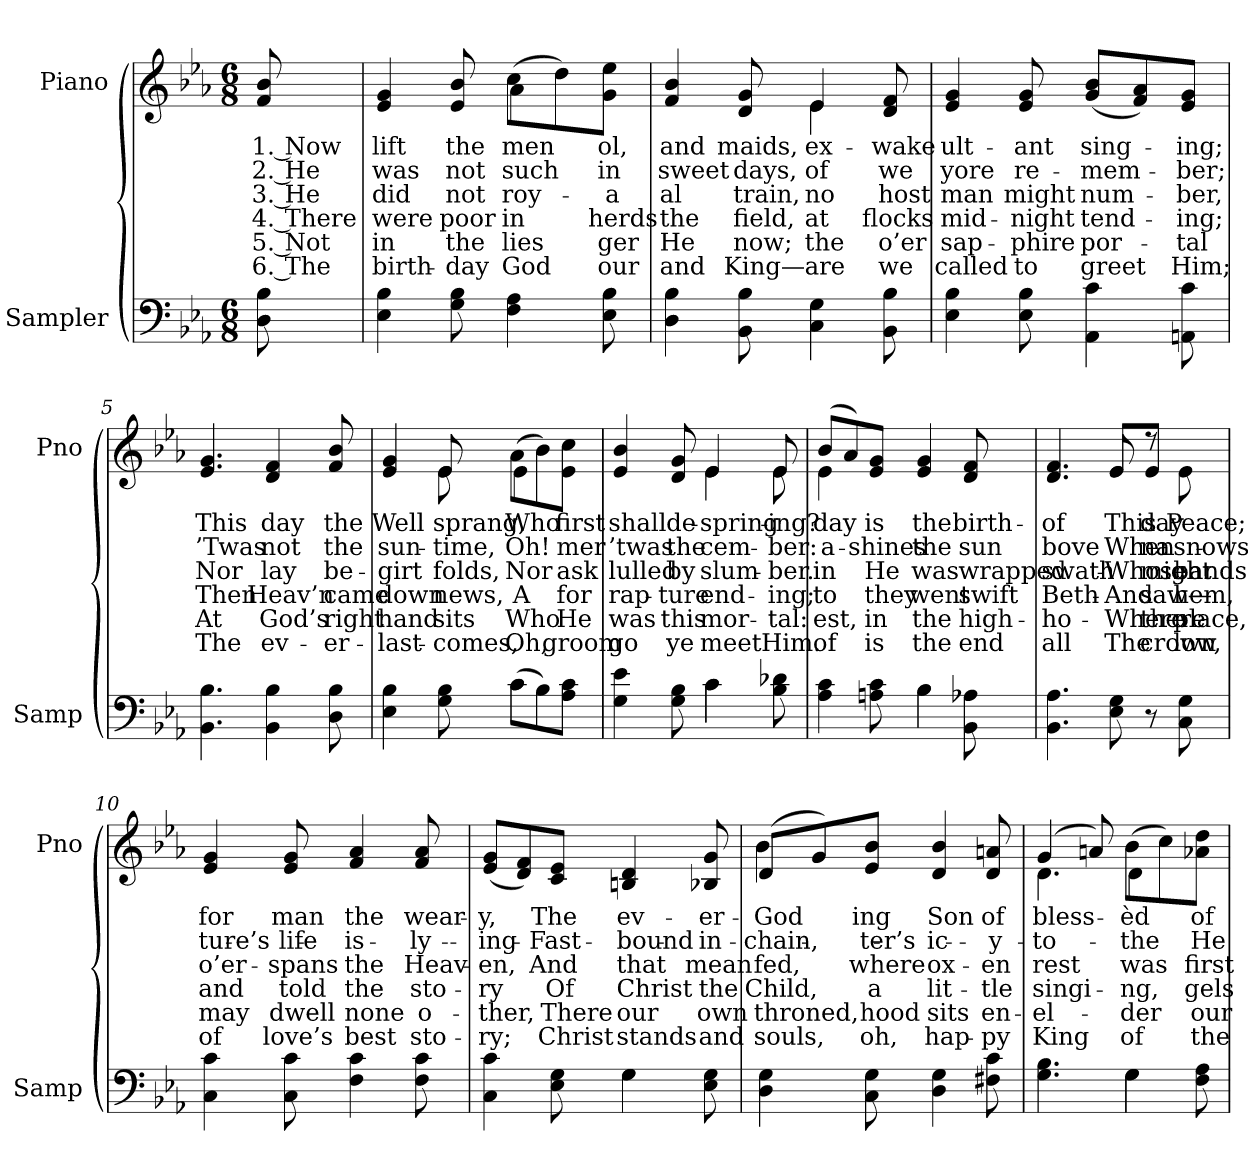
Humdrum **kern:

**kern	**kern	**text	**text	**text	**text	**text	**text
*part2	*part1	*part1	*part1	*part1	*part1	*part1	*part1
*staff2	*staff1	*staff1	*staff1	*staff1	*staff1	*staff1	*staff1
*I"Sampler	*I"Piano	*	*	*	*	*	*
*I'Samp	*I'Pno	*	*	*	*	*	*
*clefF4	*clefG2	*	*	*	*	*	*
*k[b-e-a-]	*k[b-e-a-]	*	*	*	*	*	*
*E-:	*E-:	*	*	*	*	*	*
*M6/8	*M6/8	*	*	*	*	*	*
=1	=1	=1	=1	=1	=1	=1	=1
8D 8B-	8f 8b-	1. Now	2. He	3. He	4. There	5. Not	6. The
=2	=2	=2	=2	=2	=2	=2	=2
*	*^	*	*	*	*	*	*
4E- 4B-	4e- 4g	4.ryy	lift	was	did	were	in	birth-
8G 8B-	8e- 8b-	.	the	not	not	poor	the	-day
4F 4A-	(8cc\L	4a-	men	such	roy-	in	lies	God
.	8dd\)	.	.	.	.	.	.	.
8E- 8B-	8g\ 8ee-\J	8ryy	-ol,	in	a	-herds	-ger	our
=3	=3	=3	=3	=3	=3	=3	=3	=3
4D 4B-	4f 4b-	4.ryy	and	sweet	-al	the	He	and
8BB- 8B-	8d 8g	.	maids,	days,	train,	field,	now;	King—
4C 4G	4e-/	4e-	ex-	of	no	at	the	are
8BB- 8B-	8d 8f	8ryy	wake	we	host	flocks	o’er	we
*	*v	*v	*	*	*	*	*	*
=4	=4	=4	=4	=4	=4	=4	=4
4E- 4B-	4e- 4g	-ult-	yore	man	mid-	sap-	called
8E- 8B-	8e- 8g	-ant	re-	might	-night	-phire	to
4AA- 4c	(8g/ 8b-/L	sing-	-mem-	num-	tend-	por-	greet
.	8f/ 8a-/)	.	.	.	.	.	.
8AAn 8c	8e-/ 8g/J	-ing;	-ber;	-ber,	-ing;	-tal	Him;
=5	=5	=5	=5	=5	=5	=5	=5
4.BB- 4.B-	4.e- 4.g	This	’Twas	Nor	Then	At	The
4BB- 4B-	4d 4f	day	not	lay	Heav’n	God’s	ev-
8D 8B-	8f 8b-	the	the	be-	came	right	-er-
=6	=6	=6	=6	=6	=6	=6	=6
*^	*^	*	*	*	*	*	*
4E- 4B-	4.ryy	4e- 4g	4ryy	Well	sun-	-girt	down	hand	-last-
8G 8B-	.	8e-/	8e-	sprang,	time,	folds,	news,	sits	comes,
(8c\L	4c	(8a-\L	4e-	Who	Oh!	Nor	A	Who	Oh,
8B-\)	.	8b-\)	.	.	.	.	.	.	.
8A-\ 8c\J	8ryy	8e-\ 8cc\J	8ryy	first	-mer	-ask	for	He	-groom
=7	=7	=7	=7	=7	=7	=7	=7	=7	=7
4G 4e-	4.ryy	4e- 4b-	4.ryy	shall	’twas	lulled	rap-	was	go
8G 8B-	.	8d 8g	.	de-	the	by	-ture	this	ye
4c\	4c	4e-/	4e-	spring-	-cem-	slum-	end-	mor-	meet
8B- 8d-X	8ryy	8e-/	8e-	-ing?	-ber:	-ber.	-ing;	-tal:	Him.
=8	=8	=8	=8	=8	=8	=8	=8	=8	=8
4A- 4c	4.ryy	(8b-/L	4e-	-day	a-	in	to	-est,	of
.	.	8a-/)	.	.	.	.	.	.	.
8An 8c	.	8e-/ 8g/J	2ryy	is	shines	He	they	in	is
4B-\	4B-	4e- 4g	.	the	the	was	went	the	the
8BB- 8A-X	8ryy	8d 8f	.	birth-	sun	wrapped	swift	high-	end
*v	*v	*	*	*	*	*	*	*	*
=9	=9	=9	=9	=9	=9	=9	=9	=9
4.BB- 4.A-	4.d 4.f	4.ryy	of	-bove	swath-	Beth-	ho-	all
8E- 8G	8e-/	8e-/L	This	When	Whose	And	Where	The
8r	8r	8e-/J	day	na-	might	saw—	there	crown
8C 8G	8e-\	8ryy	Peace;	snows	bands	-hem,	place,	-low,
*	*v	*v	*	*	*	*	*	*
=10	=10	=10	=10	=10	=10	=10	=10
4C 4c	4e- 4g	for	-ture’s	o’er-	and	may	of
8C 8c	8e- 8g	man	life	-spans	told	dwell	love’s
4F 4c	4f 4a-	the	is	the	the	none	best
8F 8c	8f 8a-	wear-	ly-	Heav-	sto-	o-	sto-
=11	=11	=11	=11	=11	=11	=11	=11
*^	*	*	*	*	*	*	*
4C 4c	4.ryy	(8e-/ 8g/L	-y,	-ing	-en,	-ry	-ther,	-ry;
.	.	8d/ 8f/)	.	.	.	.	.	.
8E- 8G	.	8c/ 8e-/J	The	Fast	And	Of	There	Christ
4G\	4G	4Bn 4d	ev-	bound	that	Christ	our	stands
8E- 8G	8ryy	8B-X 8g	-er-	in	mean	the	own	and
*v	*v	*	*	*	*	*	*	*
=12	=12	=12	=12	=12	=12	=12	=12
*	*^	*	*	*	*	*	*
4D 4G	(8d/L	4b-	God	chain,	fed,	Child,	-throned,	souls,
.	8g/)	.	.	.	.	.	.	.
8C 8G	8e-/ 8b-/J	2ryy	-ing	-ter’s	where	a	-hood	oh,
4D 4G	4d 4b-	.	Son	ic-	ox-	lit-	sits	hap-
8F#X 8c	8d 8an	.	of	-y	-en	-tle	en-	-py
=13	=13	=13	=13	=13	=13	=13	=13	=13
*^	*	*	*	*	*	*	*	*
4.G 4.B-	4.ryy	(4g/	4.d	bless-	to	rest	singi-	el-	King
.	.	8an/)	.	.	.	.	.	.	.
4G\	4G	(8b-\L	4d	-èd	the	was	-ng,	-der	of
.	.	8cc\)	.	.	.	.	.	.	.
8F 8A-	8ryy	8a-X\ 8dd\J	8ryy	of	He	first	-gels	our	the
*v	*v	*	*	*	*	*	*	*	*
*	*v	*v	*	*	*	*	*	*
=	=	=	=	=	=	=	=
*-	*-	*-	*-	*-	*-	*-	*-
